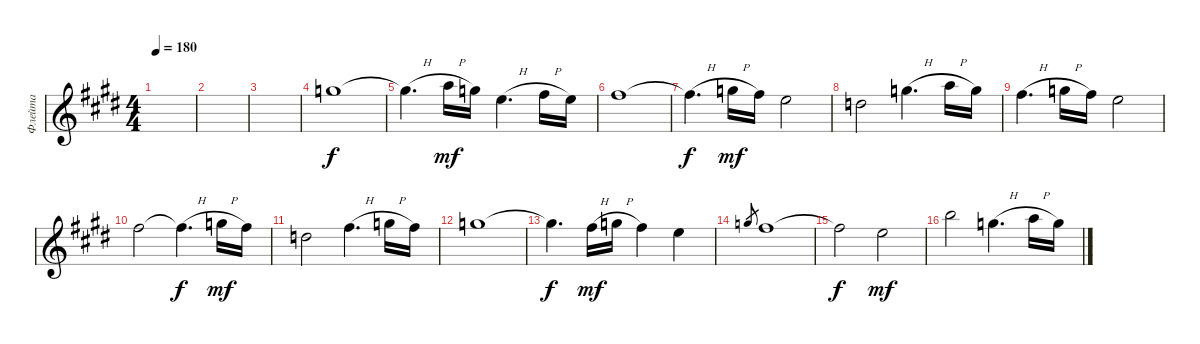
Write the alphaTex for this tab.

\track ("Флейта" "Флейта") {instrument flute}
\staff {score}
\tuning (E4 B3 G3 D3 A2 E2) {hide}
\ts (4 4)
\tempo 180
\clef g2
\ks c#minor
|
|
|
15.1.1 |
15.1{h t}.4{d dy f} 17.1{h}.16{dy mf} 15.1.16 12.1{h}.4{d} 14.1{h}.16 12.1.16 |
14.1.1 |
14.1{h t}.4{d dy f} 15.1{h}.16{dy mf} 14.1.16 12.1.2 |
10.1.2 15.1{h}.4{d} 17.1{h}.16 15.1.16 |
14.1{h}.4{d} 15.1{h}.16 14.1.16 12.1.2 |
14.1.2 14.1{h t}.4{d dy f} 15.1{h}.16{dy mf} 14.1.16 |
10.1.2 14.1{h}.4{d} 15.1{h}.16 14.1.16 |
15.1.1 |
15.1{t}.4{d dy f} 14.1{h}.16{dy mf} 15.1{h}.16 14.1.4 12.1.4 |
15.1.8{gr} 14.1.1 |
14.1{t}.2{dy f} 12.1.2{dy mf} |
19.1.2 15.1{h}.4{d} 17.1{h}.16 15.1.16
